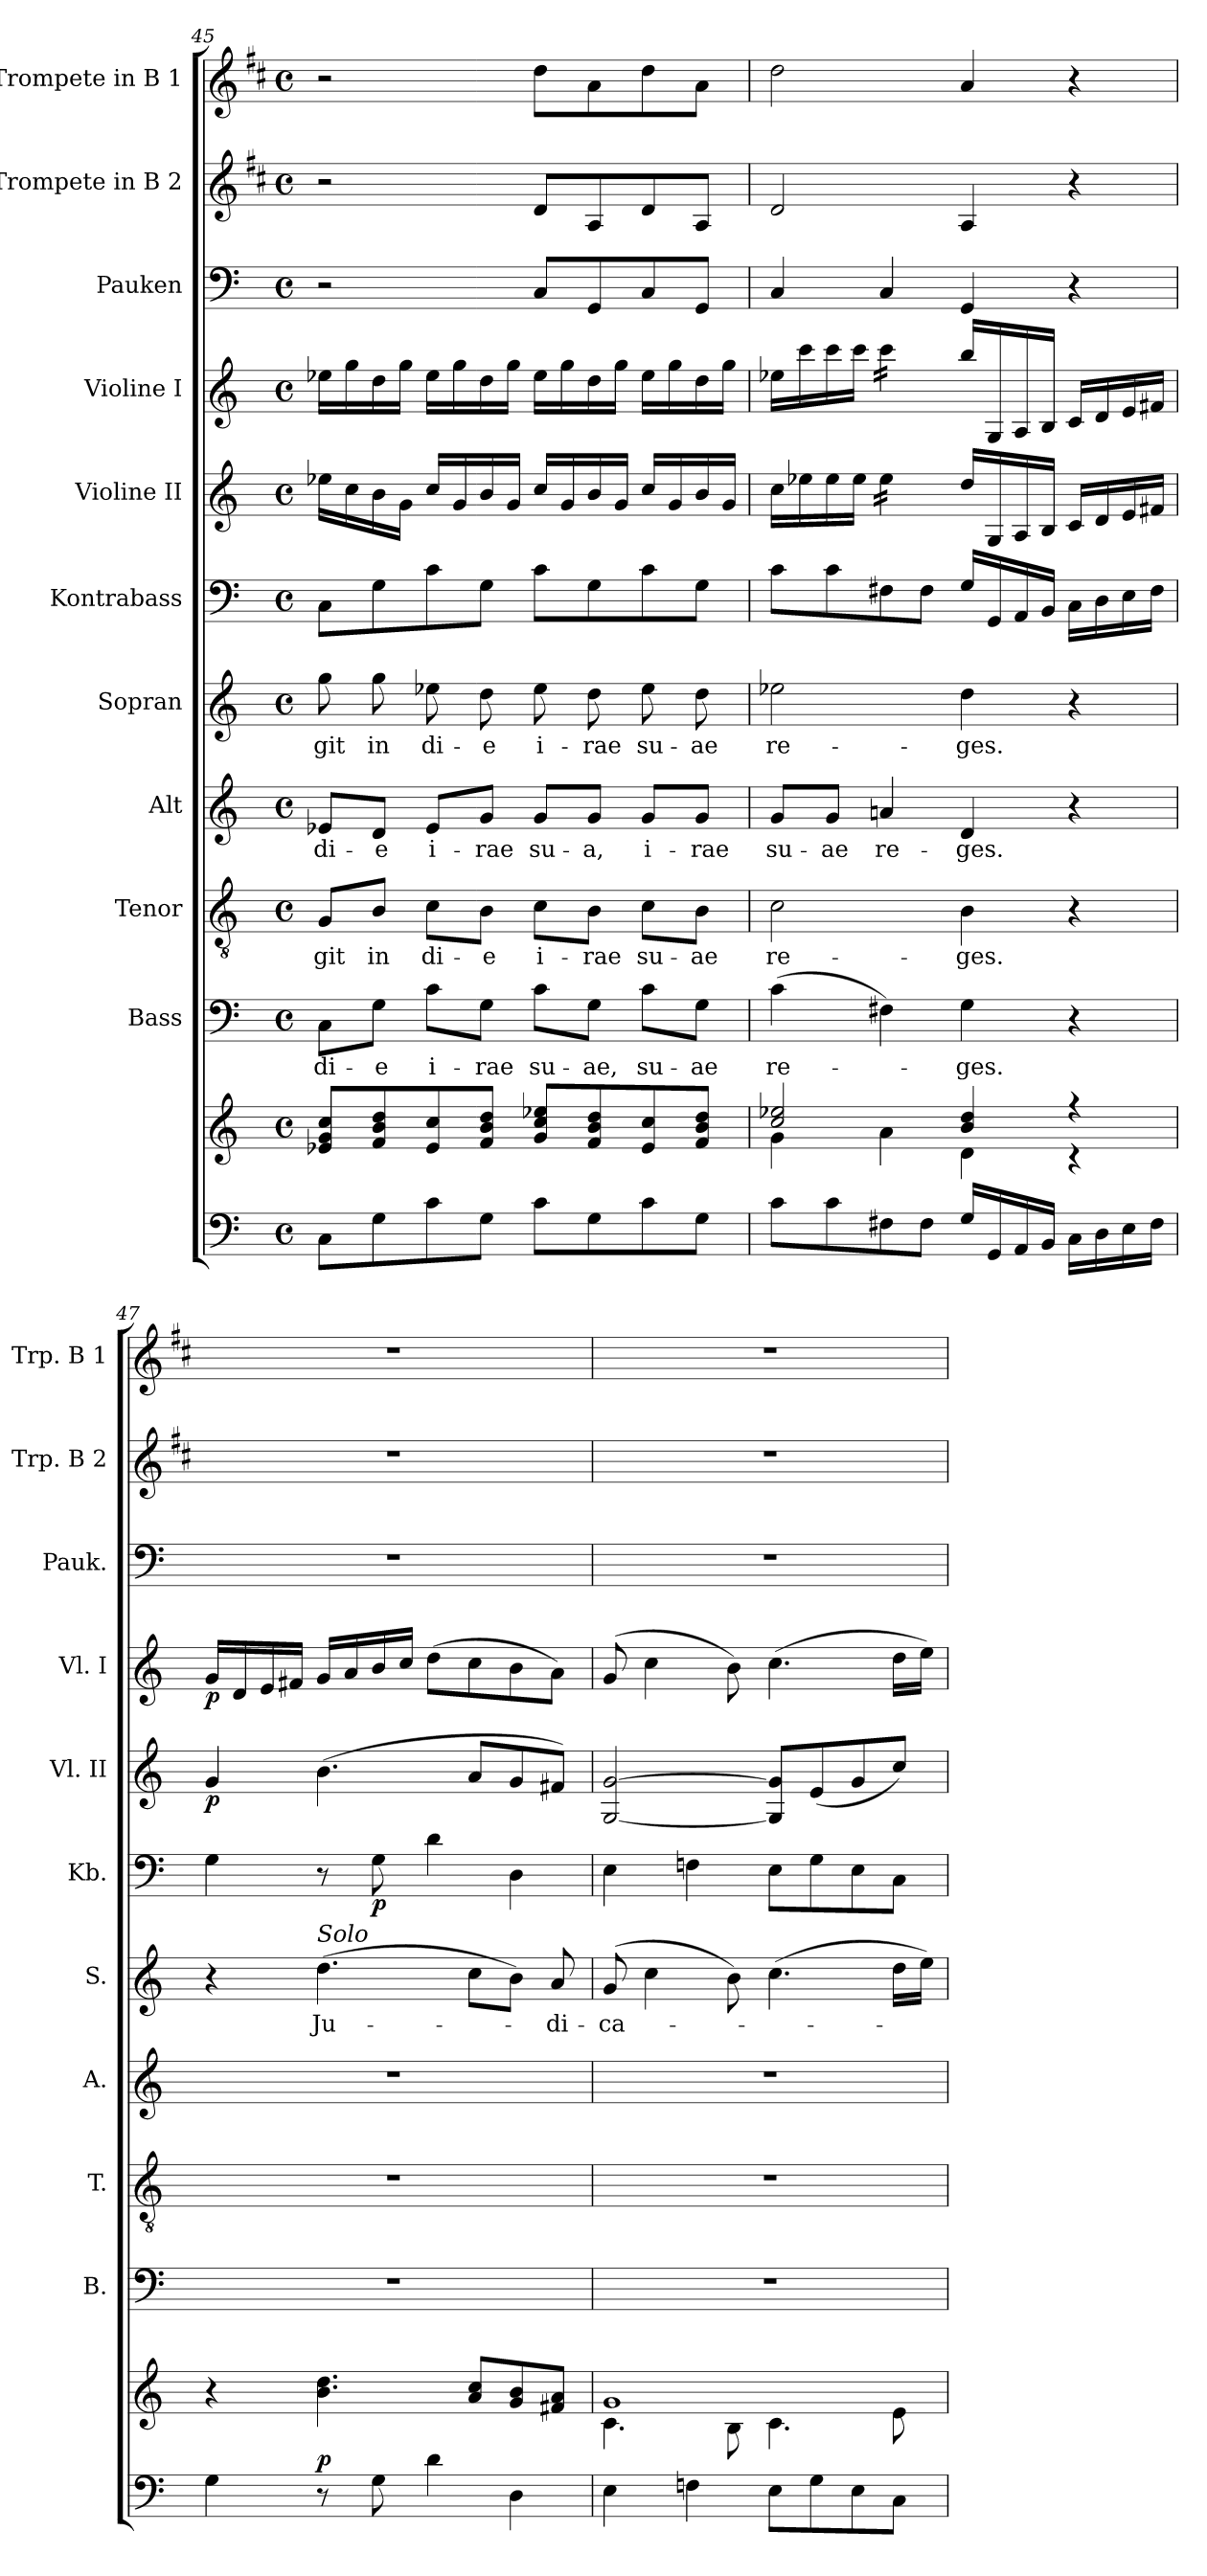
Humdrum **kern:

**kern	**kern	**dynam	**kern	**text	**kern	**text	**kern	**text	**kern	**text	**kern	**dynam	**kern	**dynam	**kern	**dynam	**kern	**kern	**kern
*part11	*part11	*part11	*part10	*part10	*part9	*part9	*part8	*part8	*part7	*part7	*part6	*part6	*part5	*part5	*part4	*part4	*part3	*part2	*part1
*staff12	*staff11	*staff11/12	*staff10	*staff10	*staff9	*staff9	*staff8	*staff8	*staff7	*staff7	*staff6	*staff6	*staff5	*staff5	*staff4	*staff4	*staff3	*staff2	*staff1
*	*	*	*I"Bass	*	*I"Tenor	*	*I"Alt	*	*I"Sopran	*	*I"Kontrabass	*	*I"Violine II	*	*I"Violine I	*	*I"Pauken	*I"Trompete in B 2	*I"Trompete in B 1
*	*	*	*I'B.	*	*I'T.	*	*I'A.	*	*I'S.	*	*I'Kb.	*	*I'Vl. II	*	*I'Vl. I	*	*I'Pauk.	*I'Trp. B 2	*I'Trp. B 1
*clefF4	*clefG2	*	*clefF4	*	*clefGv2	*	*clefG2	*	*clefG2	*	*clefF4	*	*clefG2	*	*clefG2	*	*clefF4	*clefG2	*clefG2
*	*	*	*	*	*	*	*	*	*	*	*ITrd7c12	*	*	*	*	*	*	*ITrd1c2	*ITrd1c2
*k[]	*k[]	*	*k[]	*	*k[]	*	*k[]	*	*k[]	*	*k[]	*	*k[]	*	*k[]	*	*k[]	*k[]	*k[]
*C:	*C:	*	*C:	*	*C:	*	*C:	*	*C:	*	*C:	*	*C:	*	*C:	*	*C:	*C:	*C:
*M4/4	*M4/4	*	*M4/4	*	*M4/4	*	*M4/4	*	*M4/4	*	*M4/4	*	*M4/4	*	*M4/4	*	*M4/4	*M4/4	*M4/4
*met(c)	*met(c)	*	*met(c)	*	*met(c)	*	*met(c)	*	*met(c)	*	*met(c)	*	*met(c)	*	*met(c)	*	*met(c)	*met(c)	*met(c)
=45	=45	=45	=45	=45	=45	=45	=45	=45	=45	=45	=45	=45	=45	=45	=45	=45	=45	=45	=45
!	!	!	!	!LO:LY:b	!	!LO:LY:b	!	!LO:LY:b	!	!LO:LY:b	!	!	!	!	!	!	!	!	!
8C\L	8e-X/ 8g/ 8cc/L	.	8C\L	di-	8G/L	-git	8e-X/L	di-	8gg\	-git	8CC\L	.	16ee-X\LL	.	16ee-X\LL	.	2r	2r	2r
.	.	.	.	.	.	.	.	.	.	.	.	.	16cc\	.	16gg\	.	.	.	.
!	!	!	!	!LO:LY:b	!	!LO:LY:b	!	!LO:LY:b	!	!LO:LY:b	!	!	!	!	!	!	!	!	!
8G\	8f/ 8b/ 8dd/	.	8G\J	-e	8B/J	in	8d/J	-e	8gg\	in	8GG\	.	16b\	.	16dd\	.	.	.	.
.	.	.	.	.	.	.	.	.	.	.	.	.	16g\JJ	.	16gg\JJ	.	.	.	.
!	!	!	!	!LO:LY:b	!	!LO:LY:b	!	!LO:LY:b	!	!LO:LY:b	!	!	!	!	!	!	!	!	!
8c\	8e-/ 8cc/	.	8c\L	i-	8c\L	di-	8e-/L	i-	8ee-X\	di-	8C\	.	16cc/LL	.	16ee-\LL	.	.	.	.
.	.	.	.	.	.	.	.	.	.	.	.	.	16g/	.	16gg\	.	.	.	.
!	!	!	!	!LO:LY:b	!	!LO:LY:b	!	!LO:LY:b	!	!LO:LY:b	!	!	!	!	!	!	!	!	!
8G\J	8f/ 8b/ 8dd/J	.	8G\J	-rae	8B\J	-e	8g/J	-rae	8dd\	-e	8GG\J	.	16b/	.	16dd\	.	.	.	.
.	.	.	.	.	.	.	.	.	.	.	.	.	16g/JJ	.	16gg\JJ	.	.	.	.
!	!	!	!	!LO:LY:b	!	!LO:LY:b	!	!LO:LY:b	!	!LO:LY:b	!	!	!	!	!	!	!	!	!
8c\L	8g/ 8cc/ 8ee-X/L	.	8c\L	su-	8c\L	i-	8g/L	su-	8ee-\	i-	8C\L	.	16cc/LL	.	16ee-\LL	.	8C/L	8c/L	8cc\L
.	.	.	.	.	.	.	.	.	.	.	.	.	16g/	.	16gg\	.	.	.	.
!	!	!	!	!LO:LY:b	!	!LO:LY:b	!	!LO:LY:b	!	!LO:LY:b	!	!	!	!	!	!	!	!	!
8G\	8f/ 8b/ 8dd/	.	8G\J	-ae,	8B\J	-rae	8g/J	-a,	8dd\	-rae	8GG\	.	16b/	.	16dd\	.	8GG/	8G/	8g\
.	.	.	.	.	.	.	.	.	.	.	.	.	16g/JJ	.	16gg\JJ	.	.	.	.
!	!	!	!	!LO:LY:b	!	!LO:LY:b	!	!LO:LY:b	!	!LO:LY:b	!	!	!	!	!	!	!	!	!
8c\	8e-/ 8cc/	.	8c\L	su-	8c\L	su-	8g/L	i-	8ee-\	su-	8C\	.	16cc/LL	.	16ee-\LL	.	8C/	8c/	8cc\
.	.	.	.	.	.	.	.	.	.	.	.	.	16g/	.	16gg\	.	.	.	.
!	!	!	!	!LO:LY:b	!	!LO:LY:b	!	!LO:LY:b	!	!LO:LY:b	!	!	!	!	!	!	!	!	!
8G\J	8f/ 8b/ 8dd/J	.	8G\J	-ae	8B\J	-ae	8g/J	-rae	8dd\	-ae	8GG\J	.	16b/	.	16dd\	.	8GG/J	8G/J	8g\J
.	.	.	.	.	.	.	.	.	.	.	.	.	16g/JJ	.	16gg\JJ	.	.	.	.
!!LO:PB:g=z
=46	=46	=46	=46	=46	=46	=46	=46	=46	=46	=46	=46	=46	=46	=46	=46	=46	=46	=46	=46
*	*^	*	*	*	*	*	*	*	*	*	*	*	*	*	*	*	*	*	*
!	!	!	!	!	!LO:LY:b	!	!LO:LY:b	!	!LO:LY:b	!	!LO:LY:b	!	!	!	!	!	!	!	!	!
8c\L	2cc/ 2ee-X/	4g\	.	(>4c\	re-	2c\	re-	8g/L	su-	2ee-X\	re-	8C\L	.	16cc\LL	.	16ee-X\LL	.	4C/	2c/	2cc\
.	.	.	.	.	.	.	.	.	.	.	.	.	.	16ee-X\	.	16ccc\	.	.	.	.
!	!	!	!	!	!	!	!	!	!LO:LY:b	!	!	!	!	!	!	!	!	!	!	!
8c\	.	.	.	.	.	.	.	8g/J	-ae	.	.	8C\	.	16ee-\	.	16ccc\	.	.	.	.
.	.	.	.	.	.	.	.	.	.	.	.	.	.	16ee-\JJ	.	16ccc\JJ	.	.	.	.
!	!	!	!	!	!	!	!	!	!LO:LY:b	!	!	!	!	!	!	!	!	!	!	!
*	*	*	*	*	*	*	*	*	*	*	*	*	*	*tremolo	*	*	*	*	*	*
*	*	*	*	*	*	*	*	*	*	*	*	*	*	*	*	*tremolo	*	*	*	*
8F#X\	.	4a\	.	4F#X\)	.	.	.	4an/	re-	.	.	8FF#X\	.	16ee-\LL	.	16ccc\LL	.	4C/	.	.
.	.	.	.	.	.	.	.	.	.	.	.	.	.	16ee-\	.	16ccc\	.	.	.	.
8F#\J	.	.	.	.	.	.	.	.	.	.	.	8FF#\J	.	16ee-\	.	16ccc\	.	.	.	.
.	.	.	.	.	.	.	.	.	.	.	.	.	.	16ee-\JJ	.	16ccc\JJ	.	.	.	.
*	*	*	*	*	*	*	*	*	*	*	*	*	*	*	*	*Xtremolo	*	*	*	*
*	*	*	*	*	*	*	*	*	*	*	*	*	*	*Xtremolo	*	*	*	*	*	*
!	!	!	!	!	!LO:LY:b	!	!LO:LY:b	!	!LO:LY:b	!	!LO:LY:b	!	!	!	!	!	!	!	!	!
16G/LL	4b/ 4dd/	4d\	.	4G\	-ges.	4B\	-ges.	4d/	-ges.	4dd\	-ges.	16GG/LL	.	16dd/LL	.	16bb/LL	.	4GG/	4G/	4g/
16GG/	.	.	.	.	.	.	.	.	.	.	.	16GGG/	.	16G/	.	16G/	.	.	.	.
16AA/	.	.	.	.	.	.	.	.	.	.	.	16AAA/	.	16A/	.	16A/	.	.	.	.
16BB/JJ	.	.	.	.	.	.	.	.	.	.	.	16BBB/JJ	.	16B/JJ	.	16B/JJ	.	.	.	.
16C\LL	4r	4r	.	4r	.	4r	.	4r	.	4r	.	16CC\LL	.	16c/LL	.	16c/LL	.	4r	4r	4r
16D\	.	.	.	.	.	.	.	.	.	.	.	16DD\	.	16d/	.	16d/	.	.	.	.
16E\	.	.	.	.	.	.	.	.	.	.	.	16EE\	.	16e/	.	16e/	.	.	.	.
16F#\JJ	.	.	.	.	.	.	.	.	.	.	.	16FF#\JJ	.	16f#X/JJ	.	16f#X/JJ	.	.	.	.
*	*v	*v	*	*	*	*	*	*	*	*	*	*	*	*	*	*	*	*	*	*
=47	=47	=47	=47	=47	=47	=47	=47	=47	=47	=47	=47	=47	=47	=47	=47	=47	=47	=47	=47
!	!	!	!	!	!	!	!	!	!	!	!	!	!	!LO:DY:b	!	!LO:DY:b	!	!	!
4G\	4r	.	1r	.	1r	.	1r	.	4r	.	4GG\	.	4g/	p	16g/LL	p	1r	1r	1r
.	.	.	.	.	.	.	.	.	.	.	.	.	.	.	16d/	.	.	.	.
.	.	.	.	.	.	.	.	.	.	.	.	.	.	.	16e/	.	.	.	.
.	.	.	.	.	.	.	.	.	.	.	.	.	.	.	16f#X/JJ	.	.	.	.
!	!	!	!	!	!	!	!	!	!LO:TX:a:i:t=Solo	!	!	!	!	!	!	!	!	!	!
!	!	!LO:DY:a=2	!	!	!	!	!	!	!	!LO:LY:b	!	!	!	!	!	!	!	!	!
8r	4.b\ 4.dd\	p	.	.	.	.	.	.	(>4.dd\	Ju-	8r	.	(>4.b\	.	16g/LL	.	.	.	.
.	.	.	.	.	.	.	.	.	.	.	.	.	.	.	16a/	.	.	.	.
!	!	!	!	!	!	!	!	!	!	!	!	!LO:DY:b	!	!	!	!	!	!	!
8G\	.	.	.	.	.	.	.	.	.	.	8GG\	p	.	.	16b/	.	.	.	.
.	.	.	.	.	.	.	.	.	.	.	.	.	.	.	16cc/JJ	.	.	.	.
4d\	.	.	.	.	.	.	.	.	.	.	4D\	.	.	.	(>8dd\L	.	.	.	.
.	8a/ 8cc/L	.	.	.	.	.	.	.	8cc\L	.	.	.	8a/L	.	8cc\	.	.	.	.
4D\	8g/ 8b/	.	.	.	.	.	.	.	8b\J)	.	4DD\	.	8g/	.	8b\	.	.	.	.
!	!	!	!	!	!	!	!	!	!	!LO:LY:b	!	!	!	!	!	!	!	!	!
.	8f#X/ 8a/J	.	.	.	.	.	.	.	8a/	-di-	.	.	8f#X/J)	.	8a\J)	.	.	.	.
=48	=48	=48	=48	=48	=48	=48	=48	=48	=48	=48	=48	=48	=48	=48	=48	=48	=48	=48	=48
*	*^	*	*	*	*	*	*	*	*	*	*	*	*	*	*	*	*	*	*
!	!	!	!	!	!	!	!	!	!	!	!LO:LY:b	!	!	!	!	!	!	!	!	!
4E\	1g	4.c\	.	1r	.	1r	.	1r	.	(8g/	-ca-	4EE\	.	[2G/ [2g/	.	(8g/	.	1r	1r	1r
.	.	.	.	.	.	.	.	.	.	4cc\	.	.	.	.	.	4cc\	.	.	.	.
4Fn\	.	.	.	.	.	.	.	.	.	.	.	4FFn\	.	.	.	.	.	.	.	.
.	.	8B\	.	.	.	.	.	.	.	8b\)	.	.	.	.	.	8b\)	.	.	.	.
8E\L	.	4.c\	.	.	.	.	.	.	.	(>4.cc\	.	8EE\L	.	8G/] 8g/]L	.	(>4.cc\	.	.	.	.
8G\	.	.	.	.	.	.	.	.	.	.	.	8GG\	.	(<8e/	.	.	.	.	.	.
8E\	.	.	.	.	.	.	.	.	.	.	.	8EE\	.	8g/	.	.	.	.	.	.
8C\J	.	8e\	.	.	.	.	.	.	.	16dd\LL	.	8CC\J	.	8cc/J)	.	16dd\LL	.	.	.	.
.	.	.	.	.	.	.	.	.	.	16ee\JJ)	.	.	.	.	.	16ee\JJ)	.	.	.	.
*	*v	*v	*	*	*	*	*	*	*	*	*	*	*	*	*	*	*	*	*	*
=	=	=	=	=	=	=	=	=	=	=	=	=	=	=	=	=	=	=	=
*-	*-	*-	*-	*-	*-	*-	*-	*-	*-	*-	*-	*-	*-	*-	*-	*-	*-	*-	*-
